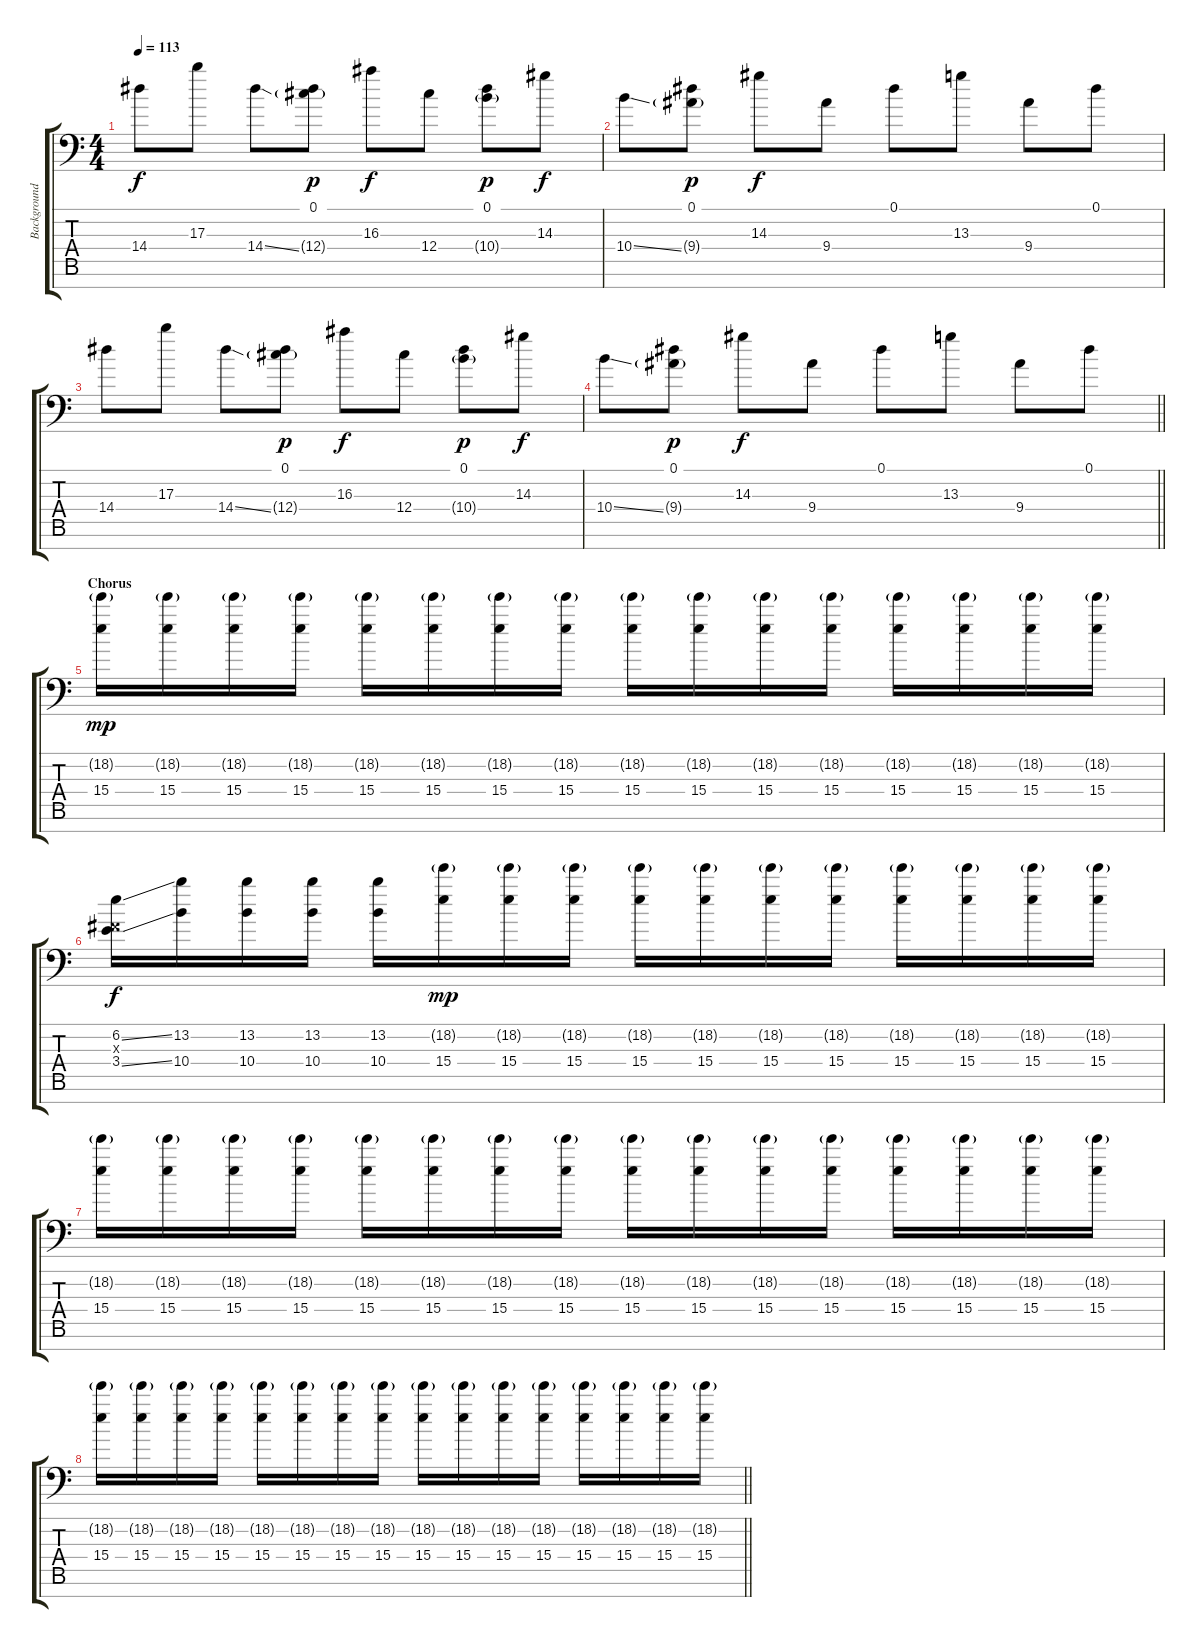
\track ("Background" "Background") {instrument electricguitarjazz}
\staff {score tabs}
\tuning (Eb4 Bb3 Gb3 Db3 Ab2 Eb2 Ab1) {hide}
\ts (4 4)
\tempo 113
\clef f4
\ks c
14.4.8{dy f volume 6 instrument electricguitarjazz} 17.3.8 14.4{ss}.8 (0.1 12.4{g}).8{dy p} 16.3.8{dy f} 12.4.8 (0.1 10.4{g}).8{dy p} 14.3.8{dy f} |
10.4{ss}.8 (0.1 9.4{g}).8{dy p} 14.3.8{dy f} 9.4.8 0.1.8 13.3.8 9.4.8 0.1.8 |
14.4.8 17.3.8 14.4{ss}.8 (0.1 12.4{g}).8{dy p} 16.3.8{dy f} 12.4.8 (0.1 10.4{g}).8{dy p} 14.3.8{dy f} |
\barLineRight lightlight
10.4{ss}.8 (0.1 9.4{g}).8{dy p} 14.3.8{dy f} 9.4.8 0.1.8 13.3.8 9.4.8 0.1.8 |
\section ("" "Chorus")
(18.2{g} 15.4).16{dy mp volume 10 instrument overdrivenguitar} (18.2{g} 15.4).16 (18.2{g} 15.4).16 (18.2{g} 15.4).16 (18.2{g} 15.4).16 (18.2{g} 15.4).16 (18.2{g} 15.4).16 (18.2{g} 15.4).16 (18.2{g} 15.4).16 (18.2{g} 15.4).16 (18.2{g} 15.4).16 (18.2{g} 15.4).16 (18.2{g} 15.4).16 (18.2{g} 15.4).16 (18.2{g} 15.4).16 (18.2{g} 15.4).16 |
(6.2{ss} 0.3{x} 3.4{ss}).16{dy f} (13.2 10.4).16 (13.2 10.4).16 (13.2 10.4).16 (13.2 10.4).16 (18.2{g} 15.4).16{dy mp} (18.2{g} 15.4).16 (18.2{g} 15.4).16 (18.2{g} 15.4).16 (18.2{g} 15.4).16 (18.2{g} 15.4).16 (18.2{g} 15.4).16 (18.2{g} 15.4).16 (18.2{g} 15.4).16 (18.2{g} 15.4).16 (18.2{g} 15.4).16 |
(18.2{g} 15.4).16{instrument overdrivenguitar} (18.2{g} 15.4).16 (18.2{g} 15.4).16 (18.2{g} 15.4).16 (18.2{g} 15.4).16 (18.2{g} 15.4).16 (18.2{g} 15.4).16 (18.2{g} 15.4).16 (18.2{g} 15.4).16 (18.2{g} 15.4).16 (18.2{g} 15.4).16 (18.2{g} 15.4).16 (18.2{g} 15.4).16 (18.2{g} 15.4).16 (18.2{g} 15.4).16 (18.2{g} 15.4).16 |
\barLineRight lightlight
(18.2{g} 15.4).16{instrument overdrivenguitar} (18.2{g} 15.4).16 (18.2{g} 15.4).16 (18.2{g} 15.4).16 (18.2{g} 15.4).16 (18.2{g} 15.4).16 (18.2{g} 15.4).16 (18.2{g} 15.4).16 (18.2{g} 15.4).16 (18.2{g} 15.4).16 (18.2{g} 15.4).16 (18.2{g} 15.4).16 (18.2{g} 15.4).16 (18.2{g} 15.4).16 (18.2{g} 15.4).16 (18.2{g} 15.4).16
